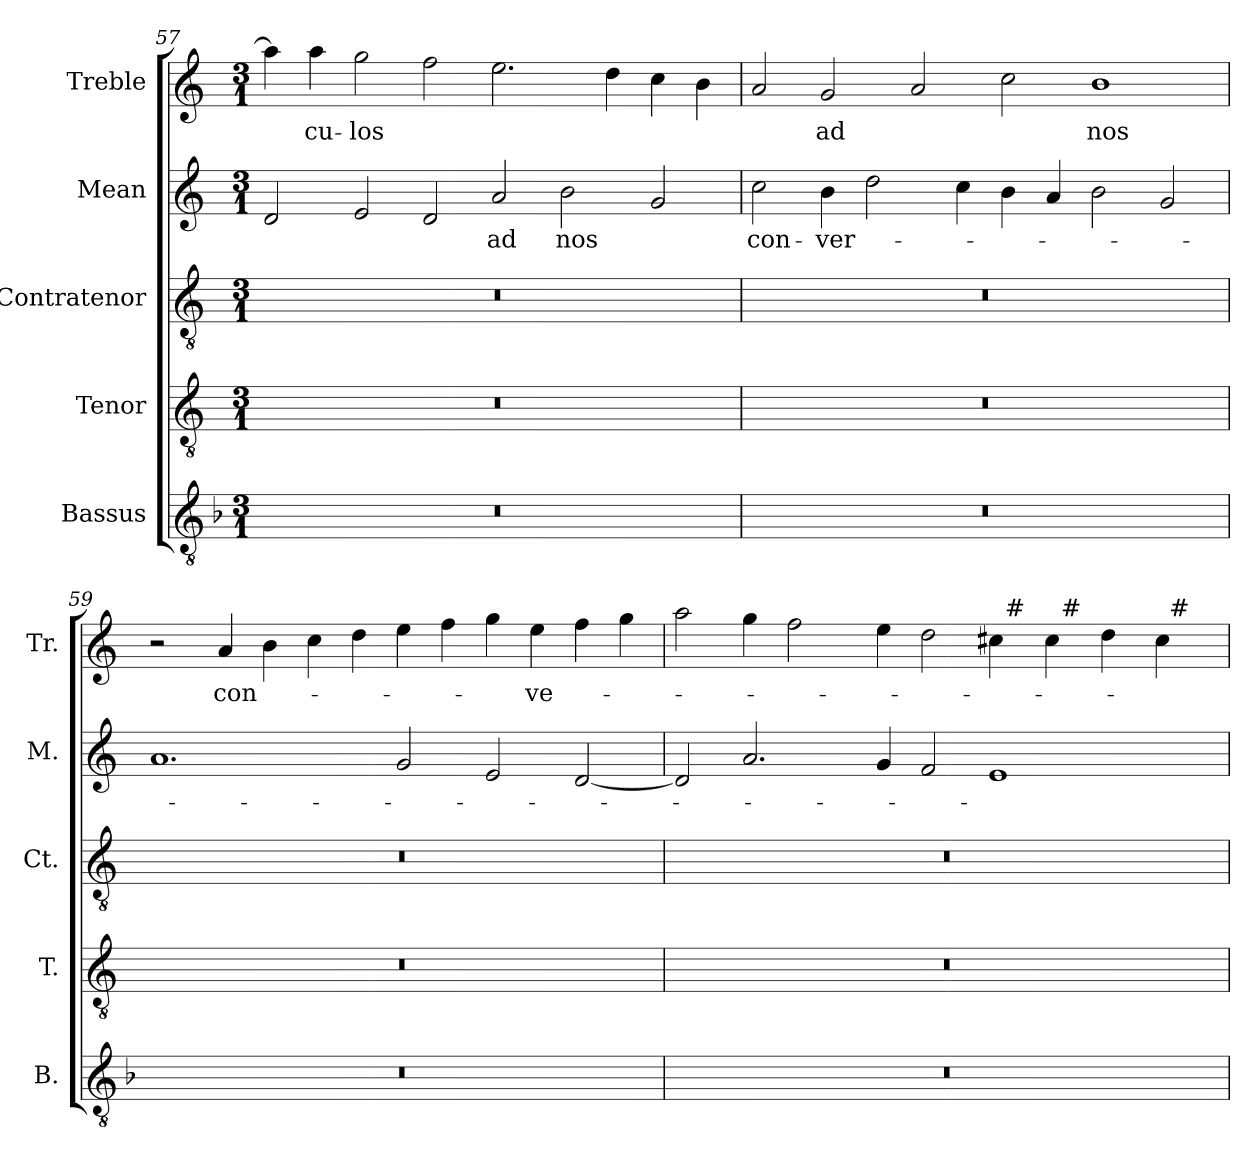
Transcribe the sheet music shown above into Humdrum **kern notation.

**kern	**kern	**kern	**kern	**text	**kern	**text
*part5	*part4	*part3	*part2	*part2	*part1	*part1
*staff5	*staff4	*staff3	*staff2	*staff2	*staff1	*staff1
*I"Bassus	*I"Tenor	*I"Contratenor	*I"Mean	*	*I"Treble	*
*I'B.	*I'T.	*I'Ct.	*I'M.	*	*I'Tr.	*
*clefGv2	*clefGv2	*clefGv2	*clefG2	*	*clefG2	*
*ITrd7c12	*ITrd7c12	*ITrd7c12	*	*	*	*
*k[b-]	*k[]	*k[]	*k[]	*	*k[]	*
*F:	*	*C:	*C:	*	*C:	*
*M3/1	*M3/1	*M3/1	*M3/1	*	*M3/1	*
=57	=57	=57	=57	=57	=57	=57
!LO:N:vis=1	!LO:N:vis=1	!LO:N:vis=1	!	!	!	!
0.r	0.r	0.r	2di/	.	4aai\]	.
!	!	!	!	!	!	!LO:LY:b:color=#000000
.	.	.	.	.	4aai\	-cu-
!	!	!	!	!	!	!LO:LY:b:color=#000000
.	.	.	2ei/	.	2ggi\	-los
.	.	.	2di/	.	2ffi\	.
!	!	!	!	!LO:LY:b:color=#000000	!	!
.	.	.	2ai/	ad	2.eei\	.
!	!	!	!	!LO:LY:b:color=#000000	!	!
.	.	.	2bi\	nos	.	.
.	.	.	.	.	4ddi\	.
.	.	.	2gi/	.	4cci\	.
.	.	.	.	.	4bi\	.
=58	=58	=58	=58	=58	=58	=58
!LO:N:vis=1	!LO:N:vis=1	!LO:N:vis=1	!	!	!	!
!	!	!	!	!LO:LY:b:color=#000000	!	!
0.r	0.r	0.r	2cci\	con-	2ai/	.
!	!	!	!	!LO:LY:b:color=#000000	!	!
!	!	!	!	!	!	!LO:LY:b:color=#000000
.	.	.	4bi\	-ver-	2gi/	ad
.	.	.	2ddi\	.	.	.
.	.	.	.	.	2ai/	.
.	.	.	4cci\	.	.	.
.	.	.	4bi\	.	2cci\	.
.	.	.	4ai/	.	.	.
!	!	!	!	!	!	!LO:LY:b:color=#000000
.	.	.	2bi\	.	1bi	nos
.	.	.	2gi/	.	.	.
!!LO:LB:g=z
=59	=59	=59	=59	=59	=59	=59
!LO:N:vis=1	!LO:N:vis=1	!LO:N:vis=1	!	!	!	!
0.r	0.r	0.r	1.ai	.	2r	.
!	!	!	!	!	!	!LO:LY:b:color=#000000
.	.	.	.	.	4ai/	con-
.	.	.	.	.	4bi\	.
.	.	.	.	.	4cci\	.
.	.	.	.	.	4ddi\	.
.	.	.	2gi/	.	4eei\	.
.	.	.	.	.	4ffi\	.
.	.	.	2ei/	.	4ggi\	.
!	!	!	!	!	!	!LO:LY:b:color=#000000
.	.	.	.	.	4eei\	-ve-
.	.	.	[<2di/	.	4ffi\	.
.	.	.	.	.	4ggi\	.
=60	=60	=60	=60	=60	=60	=60
!LO:N:vis=1	!LO:N:vis=1	!LO:N:vis=1	!	!	!	!
*	*	*	*	*	*^	*
*	*	*	*	*	*	*^	*
0.r	0.r	0.r	2di/]	.	2aai\	1ryy	1ryy	.
.	.	.	2.ai/	.	4ggi\	.	.	.
.	.	.	.	.	2ffi\	.	.	.
.	.	.	.	.	.	1ryy	1ryy	.
.	.	.	4gi/	.	4eei\	.	.	.
.	.	.	2fi/	.	2ddi\	.	.	.
.	.	.	1ei	.	4cc#i\	32ryy	4ryy	.
.	.	.	.	.	.	256ryy	.	.
!	!	!	!	!	!	!LO:TX:a:t=#	!	!
.	.	.	.	.	.	2ryy	.	.
.	.	.	.	.	4cc#i\	.	32ryy	.
.	.	.	.	.	.	.	256ryy	.
!	!	!	!	!	!	!	!LO:TX:a:t=#	!
.	.	.	.	.	.	.	2ryy	.
.	.	.	.	.	4ddi\	.	.	.
.	.	.	.	.	.	4ryy	.	.
.	.	.	.	.	4cc#i\	.	.	.
!	!	!	!	!	!	!LO:TX:a:t=#	!	!
.	.	.	.	.	.	8ryy	8ryy	.
.	.	.	.	.	.	16ryy	16ryy	.
.	.	.	.	.	.	64..ryy	64..ryy	.
*	*	*	*	*	*v	*v	*v	*
=	=	=	=	=	=	=
*-	*-	*-	*-	*-	*-	*-
